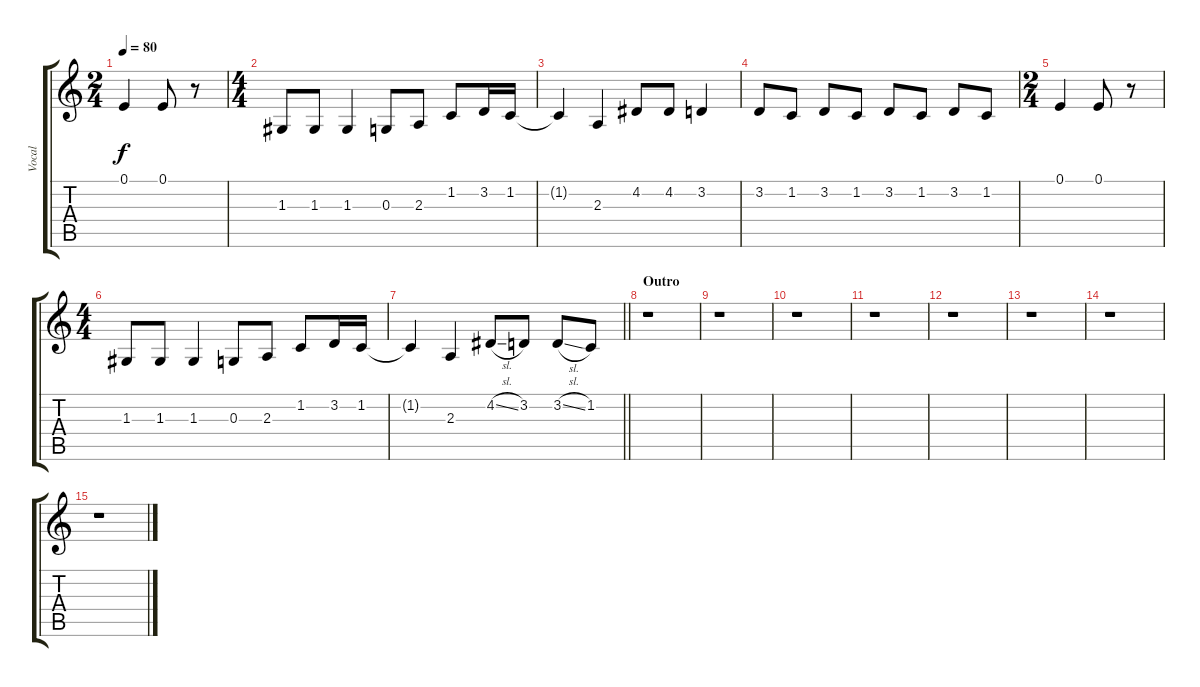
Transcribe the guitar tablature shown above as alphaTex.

\track ("Vocal" "Vocal") {instrument clarinet}
\staff {score tabs}
\tuning (E4 B3 G3 D3 A2 E2) {hide}
\ts (2 4)
\tempo 80
\clef g2
\ks c
0.1.4{dy f} 0.1.8 r.8 |
\ts (4 4)
1.3.8 1.3.8 1.3.4 0.3.8 2.3.8 1.2.8 3.2.16 1.2.16 |
1.2{t}.4 2.3.4 4.2.8 4.2.8 3.2.4 |
3.2.8 1.2.8 3.2.8 1.2.8 3.2.8 1.2.8 3.2.8 1.2.8 |
\ts (2 4)
0.1.4 0.1.8 r.8 |
\ts (4 4)
1.3.8 1.3.8 1.3.4 0.3.8 2.3.8 1.2.8 3.2.16 1.2.16 |
\barLineRight lightlight
1.2{t}.4 2.3.4 4.2{sl}.8 3.2.8 3.2{sl}.8 1.2.8 |
\section ("" "Outro")
r.1 |
r.1 |
r.1 |
r.1 |
r.1 |
r.1 |
r.1 |
r.1
